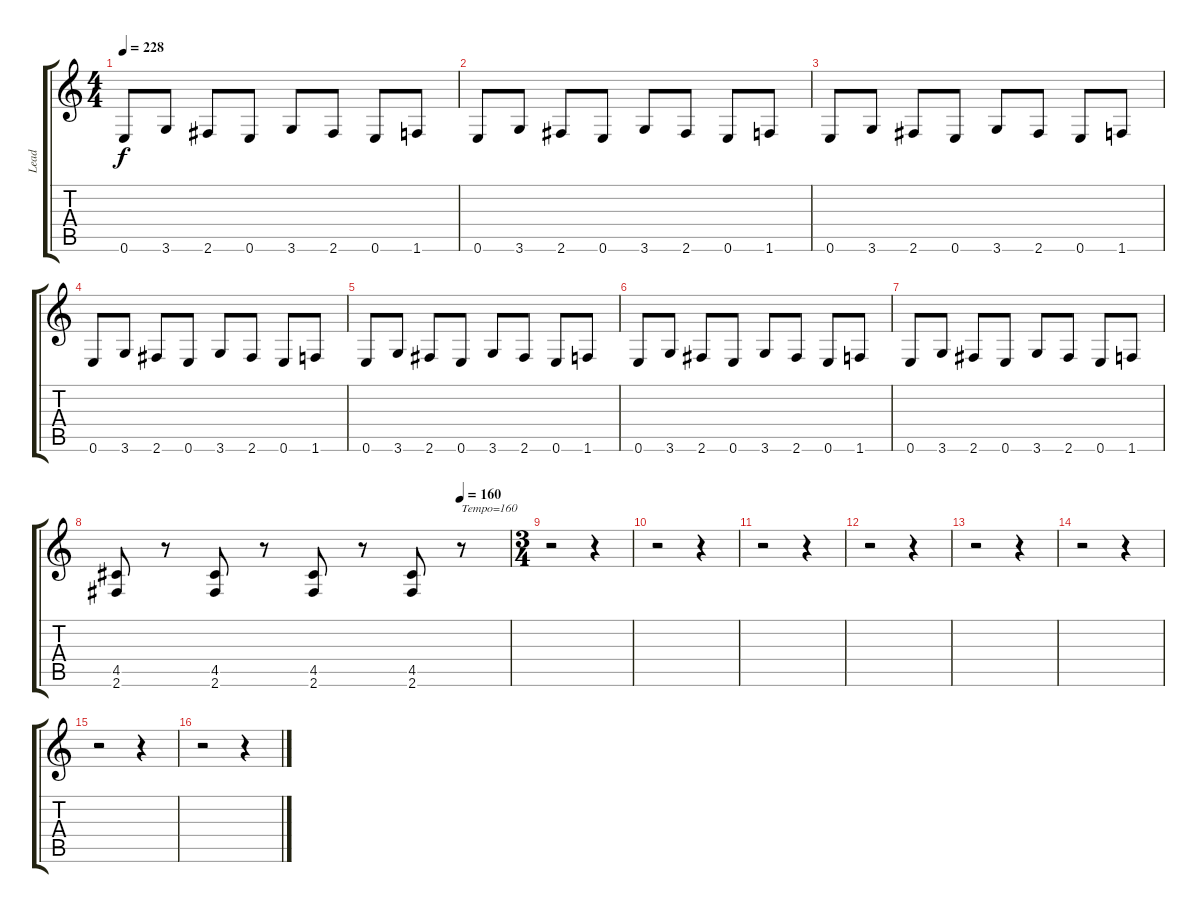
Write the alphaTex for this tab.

\track ("Lead" "Lead") {instrument overdrivenguitar}
\staff {score tabs}
\tuning (E4 B3 G3 D3 A2 E2) {hide}
\ts (4 4)
\tempo 228
\clef g2
\ks c
0.6.8{dy f} 3.6.8 2.6.8 0.6.8 3.6.8 2.6.8 0.6.8 1.6.8 |
0.6.8 3.6.8 2.6.8 0.6.8 3.6.8 2.6.8 0.6.8 1.6.8 |
0.6.8 3.6.8 2.6.8 0.6.8 3.6.8 2.6.8 0.6.8 1.6.8 |
0.6.8 3.6.8 2.6.8 0.6.8 3.6.8 2.6.8 0.6.8 1.6.8 |
0.6.8 3.6.8 2.6.8 0.6.8 3.6.8 2.6.8 0.6.8 1.6.8 |
0.6.8 3.6.8 2.6.8 0.6.8 3.6.8 2.6.8 0.6.8 1.6.8 |
0.6.8 3.6.8 2.6.8 0.6.8 3.6.8 2.6.8 0.6.8 1.6.8 |
\tempo (160 0.875)
(4.5 2.6).8 r.8 (4.5 2.6).8 r.8 (4.5 2.6).8 r.8 (4.5 2.6).8 r.8{txt "Tempo=160"} |
\ts (3 4)
r.2 r.4 |
r.2 r.4 |
r.2 r.4 |
r.2 r.4 |
r.2 r.4 |
r.2 r.4 |
r.2 r.4 |
r.2 r.4
